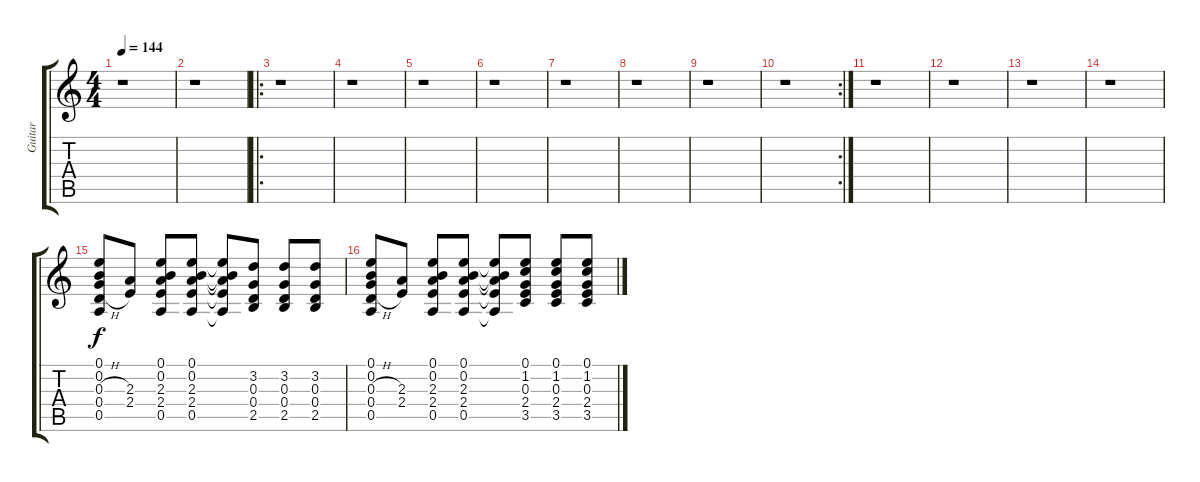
\track ("Guitar" "Guitar") {instrument acousticguitarsteel}
\staff {score tabs}
\tuning (E4 B3 G3 D3 A2 E2) {hide}
\ts (4 4)
\tempo 144
\clef g2
\ks c
r.1{dy f instrument acousticguitarsteel} |
r.1 |
\ro
r.1 |
r.1 |
r.1 |
r.1 |
r.1 |
r.1 |
r.1 |
\rc 2
r.1 |
r.1 |
r.1 |
r.1 |
r.1 |
(0.1 0.2 0.3{h} 0.4{h} 0.5).8 (2.3 2.4).8 (0.1 0.2 2.3 2.4 0.5).8 (0.1 0.2 2.3 2.4 0.5).8 (0.1{t} 0.2{t} 2.3{t} 2.4{t} 0.5{t}).8 (3.2 0.3 0.4 2.5).8 (3.2 0.3 0.4 2.5).8 (3.2 0.3 0.4 2.5).8 |
(0.1 0.2 0.3{h} 0.4{h} 0.5).8 (2.3 2.4).8 (0.1 0.2 2.3 2.4 0.5).8 (0.1 0.2 2.3 2.4 0.5).8 (0.1{t} 0.2{t} 2.3{t} 2.4{t} 0.5{t}).8 (0.1 1.2 0.3 2.4 3.5).8 (0.1 1.2 0.3 2.4 3.5).8 (0.1 1.2 0.3 2.4 3.5).8
